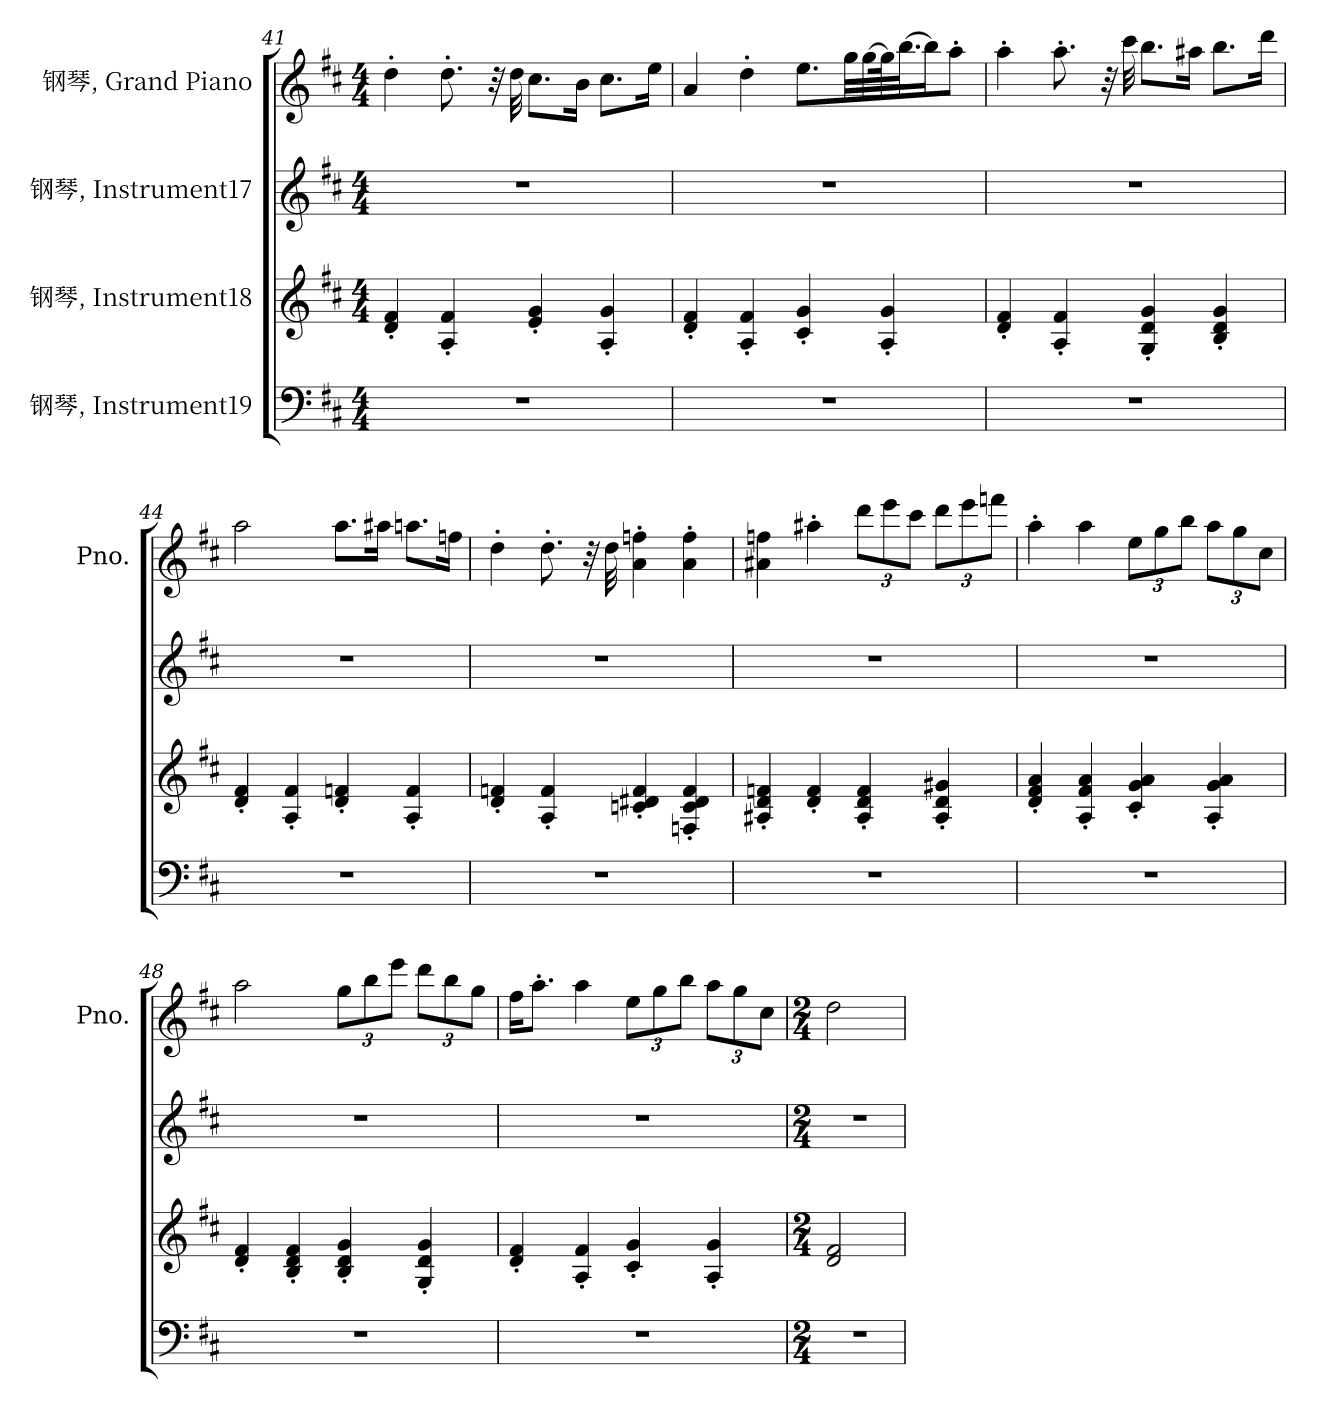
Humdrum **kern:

**kern	**kern	**kern	**kern
*part4	*part3	*part2	*part1
*staff4	*staff3	*staff2	*staff1
*I"钢琴, Instrument19	*I"钢琴, Instrument18	*I"钢琴, Instrument17	*I"钢琴, Grand Piano
*	*	*	*I'Pno.
!!LO:LB:g=z
*clefF4	*clefG2	*clefG2	*clefG2
*k[f#c#]	*k[f#c#]	*k[f#c#]	*k[f#c#]
*M4/4	*M4/4	*M4/4	*M4/4
=41	=41	=41	=41
1r	4d/' 4f#/'	1r	4dd'\
.	4A/' 4f#/'	.	8.dd'\
.	.	.	32r
.	.	.	32dd\
.	4e/' 4g/'	.	8.cc#\L
.	.	.	16b\Jk
.	4A/' 4g/'	.	8.cc#\L
.	.	.	16ee\Jk
=42	=42	=42	=42
1r	4d/' 4f#/'	1r	4a/
.	4A/' 4f#/'	.	4dd'\
.	4c#/' 4g/'	.	8.ee\L
.	.	.	32gg\LL
.	.	.	[32gg\
.	4A/' 4g/'	.	64gg\K]
.	.	.	[32.bb\J
.	.	.	16bb\J]
.	.	.	8aa'\J
=43	=43	=43	=43
1r	4d/' 4f#/'	1r	4aa'\
.	4A/' 4f#/'	.	8.aa'\
.	.	.	32r
.	.	.	32ccc#\
.	4G/' 4d/' 4g/'	.	8.bb\L
.	.	.	16aa#X\Jk
.	4B/' 4d/' 4g/'	.	8.bb\L
.	.	.	16ddd\Jk
!!LO:PB:g=z
=44	=44	=44	=44
1r	4d/' 4f#/'	1r	2aa\
.	4A/' 4f#/'	.	.
.	4d/' 4fn/'	.	8.aa\L
.	.	.	16aa#X\Jk
.	4A/' 4f/'	.	8.aan\L
.	.	.	16ffn\Jk
=45	=45	=45	=45
1r	4d/' 4fn/'	1r	4dd'\
.	4A/' 4f/'	.	8.dd'\
.	.	.	32r
.	.	.	32dd\
.	4cn/' 4d#X/' 4f/'	.	4a\' 4ffn\'
.	4Fn/' 4c/' 4d#/' 4f/'	.	4a\' 4ff\'
=46	=46	=46	=46
1r	4A#X/' 4d/' 4fn/'	1r	4a#X\ 4ffn\
.	4d/' 4f/'	.	4aa#X'\
*	*	*	*Xbrackettup
.	4A#/' 4d/' 4f/'	.	12ddd\L
.	.	.	12eee\
.	.	.	12ccc#\J
.	4A#/' 4d/' 4g#X/'	.	12ddd\L
.	.	.	12eee\
.	.	.	12fffn\J
=47	=47	=47	=47
1r	4d/' 4f#/' 4a/'	1r	4aa'\
.	4A/' 4f#/' 4a/'	.	4aa\
.	4c#/' 4g/' 4a/'	.	12ee\L
.	.	.	12gg\
.	.	.	12bb\J
.	4A/' 4g/' 4a/'	.	12aa\L
.	.	.	12gg\
.	.	.	12cc#\J
!!LO:LB:g=z
=48	=48	=48	=48
1r	4d/' 4f#/'	1r	2aa\
.	4B/' 4d/' 4f#/'	.	.
.	4B/' 4d/' 4g/'	.	12gg\L
.	.	.	12bb\
.	.	.	12eee\J
.	4G/' 4d/' 4g/'	.	12ddd\L
.	.	.	12bb\
.	.	.	12gg\J
=49	=49	=49	=49
1r	4d/' 4f#/'	1r	16ff#\KL
.	.	.	8.aa'\J
.	4A/' 4f#/'	.	4aa\
.	4c#/' 4g/'	.	12ee\L
.	.	.	12gg\
.	.	.	12bb\J
.	4A/' 4g/'	.	12aa\L
.	.	.	12gg\
.	.	.	12cc#\J
=50	=50	=50	=50
*M2/4	*M2/4	*M2/4	*M2/4
2r	2d/ 2f#/	2r	2dd\
=	=	=	=
*-	*-	*-	*-
